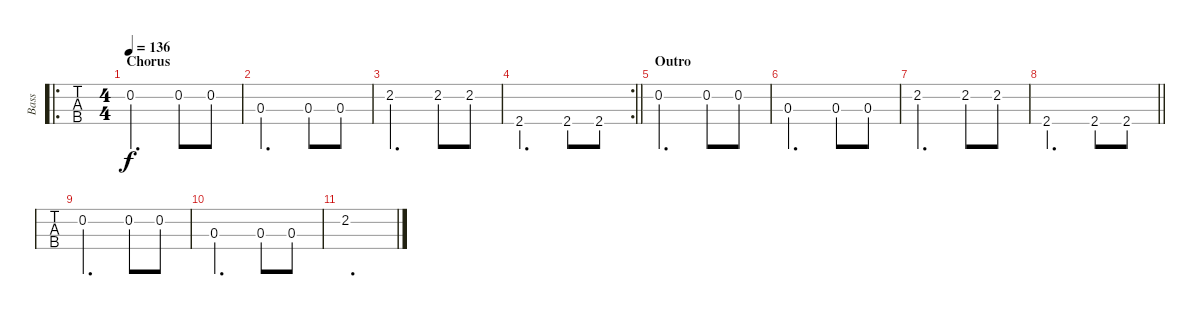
\track ("Bass" "Bass") {instrument electricbassfinger}
\staff {tabs}
\tuning (G2 D2 A1 E1) {hide}
\ro
\ts (4 4)
\section ("" "Chorus")
\tempo 136
\clef f4
\ks c
0.2.2{d dy f} 0.2.8 0.2.8 |
0.3.2{d} 0.3.8 0.3.8 |
2.2.2{d} 2.2.8 2.2.8 |
\rc 2
\barLineRight lightlight
2.4.2{d} 2.4.8 2.4.8 |
\section ("" "Outro")
0.2.2{d} 0.2.8 0.2.8 |
0.3.2{d} 0.3.8 0.3.8 |
2.2.2{d} 2.2.8 2.2.8 |
\barLineRight lightlight
2.4.2{d} 2.4.8 2.4.8 |
0.2.2{d} 0.2.8 0.2.8 |
0.3.2{d} 0.3.8 0.3.8 |
2.2.1{d}
